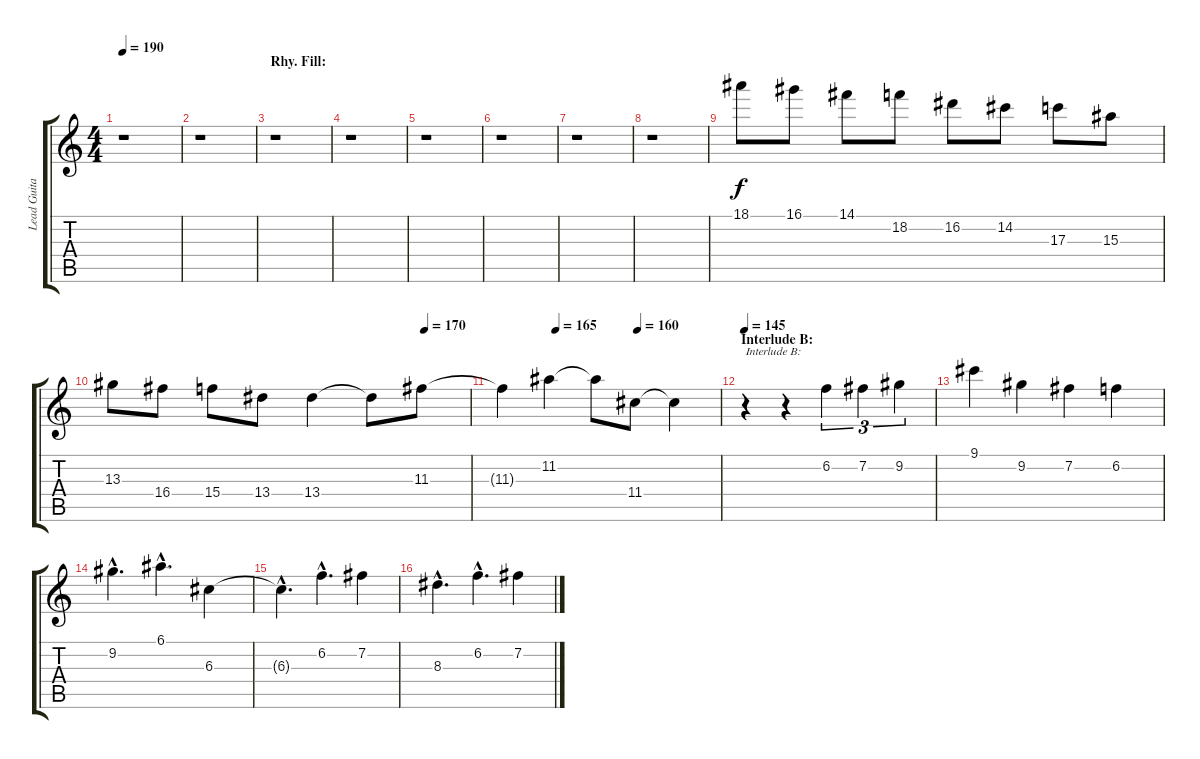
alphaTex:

\track ("Lead Guitar" "Lead Guita") {instrument distortionguitar}
\staff {score tabs}
\tuning (E4 B3 G3 D3 A2 E2) {hide}
\ts (4 4)
\tempo 190
\clef g2
\ks c
r.1{dy f} |
r.1 |
\section ("" "Rhy. Fill:")
r.1 |
r.1 |
r.1 |
r.1 |
r.1 |
r.1 |
18.1.8 16.1.8 14.1.8 18.2.8 16.2.8 14.2.8 17.3.8 15.3.8 |
\tempo (170 0.875)
13.3.8 16.4.8 15.4.8 13.4.8 13.4.4 13.4{t}.8 11.3.8 |
\tempo (165 0.25)
\tempo (160 0.625)
11.3{t}.4 11.2.4 11.2{t}.8 11.4.8 11.4{t}.4 |
\section ("" "Interlude B:")
\tempo 145
r.4{txt "Interlude B:"} r.4 6.2.4{tu (3 2)} 7.2.4{tu (3 2)} 9.2.4{tu (3 2)} |
9.1.4 9.2.4 7.2.4 6.2.4 |
9.2{hac}.4{d} 6.1{hac}.4{d} 6.3.4 |
6.3{hac t}.4{d} 6.2{hac}.4{d} 7.2.4 |
8.3{hac}.4{d} 6.2{hac}.4{d} 7.2.4
